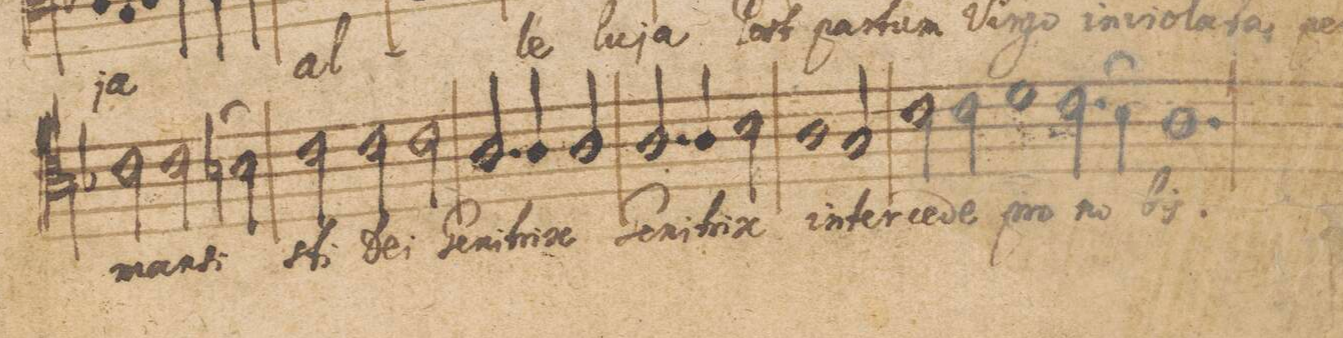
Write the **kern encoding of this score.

**kern	**text
*I"Tenor Primus	*
*clefC4	*
*k[b-]	*
*M3/2	*
2c\	-man-
(2c\	ſi-
2Bn\)	.
=14	=14
2c\	-ſti
2c\	De-
2c\	-i
=15	=15
2.A/	Ge-
4A/	-ni-
2A/	-trix
=16	=16
2.A/	Ge-
4A/	-ni-
2B-\	-trix
=17	=17
1A	in-
2G/	-ter-
=18	=18
2c\	-ce-
2c\	-de
1d	pro
=19-	=19-
(2.c\	no-
4B-\)	.
=20-	=20-
1.A	-bis.
=21	=21
*-	*-
